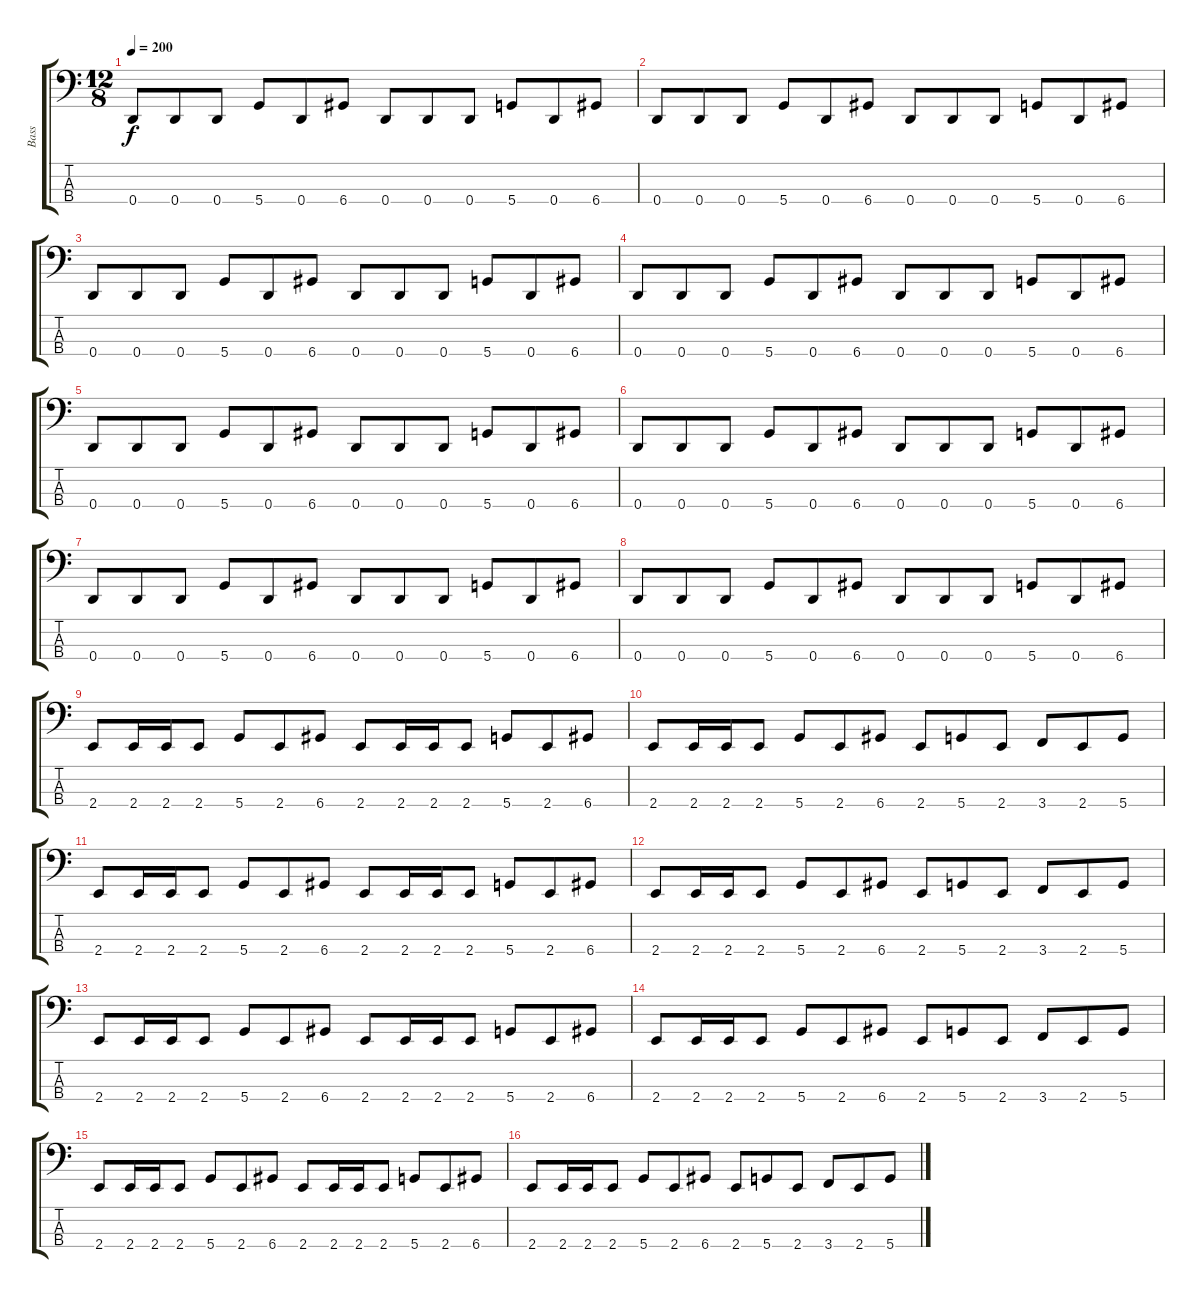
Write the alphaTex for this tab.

\track ("Bass" "Bass") {instrument electricbasspick}
\staff {score tabs}
\tuning (G2 D2 A1 D1) {hide}
\ts (12 8)
\tempo 200
\clef f4
\ks c
0.4.8{dy f instrument electricbasspick} 0.4.8 0.4.8 5.4.8 0.4.8 6.4.8 0.4.8 0.4.8 0.4.8 5.4.8 0.4.8 6.4.8 |
0.4.8 0.4.8 0.4.8 5.4.8 0.4.8 6.4.8 0.4.8 0.4.8 0.4.8 5.4.8 0.4.8 6.4.8 |
0.4.8 0.4.8 0.4.8 5.4.8 0.4.8 6.4.8 0.4.8 0.4.8 0.4.8 5.4.8 0.4.8 6.4.8 |
0.4.8 0.4.8 0.4.8 5.4.8 0.4.8 6.4.8 0.4.8 0.4.8 0.4.8 5.4.8 0.4.8 6.4.8 |
0.4.8 0.4.8 0.4.8 5.4.8 0.4.8 6.4.8 0.4.8 0.4.8 0.4.8 5.4.8 0.4.8 6.4.8 |
0.4.8 0.4.8 0.4.8 5.4.8 0.4.8 6.4.8 0.4.8 0.4.8 0.4.8 5.4.8 0.4.8 6.4.8 |
0.4.8 0.4.8 0.4.8 5.4.8 0.4.8 6.4.8 0.4.8 0.4.8 0.4.8 5.4.8 0.4.8 6.4.8 |
0.4.8 0.4.8 0.4.8 5.4.8 0.4.8 6.4.8 0.4.8 0.4.8 0.4.8 5.4.8 0.4.8 6.4.8 |
2.4.8 2.4.16 2.4.16 2.4.8 5.4.8 2.4.8 6.4.8 2.4.8 2.4.16 2.4.16 2.4.8 5.4.8 2.4.8 6.4.8 |
2.4.8 2.4.16 2.4.16 2.4.8 5.4.8 2.4.8 6.4.8 2.4.8 5.4.8 2.4.8 3.4.8 2.4.8 5.4.8 |
2.4.8 2.4.16 2.4.16 2.4.8 5.4.8 2.4.8 6.4.8 2.4.8 2.4.16 2.4.16 2.4.8 5.4.8 2.4.8 6.4.8 |
2.4.8 2.4.16 2.4.16 2.4.8 5.4.8 2.4.8 6.4.8 2.4.8 5.4.8 2.4.8 3.4.8 2.4.8 5.4.8 |
2.4.8 2.4.16 2.4.16 2.4.8 5.4.8 2.4.8 6.4.8 2.4.8 2.4.16 2.4.16 2.4.8 5.4.8 2.4.8 6.4.8 |
2.4.8 2.4.16 2.4.16 2.4.8 5.4.8 2.4.8 6.4.8 2.4.8 5.4.8 2.4.8 3.4.8 2.4.8 5.4.8 |
2.4.8 2.4.16 2.4.16 2.4.8 5.4.8 2.4.8 6.4.8 2.4.8 2.4.16 2.4.16 2.4.8 5.4.8 2.4.8 6.4.8 |
2.4.8 2.4.16 2.4.16 2.4.8 5.4.8 2.4.8 6.4.8 2.4.8 5.4.8 2.4.8 3.4.8 2.4.8 5.4.8
